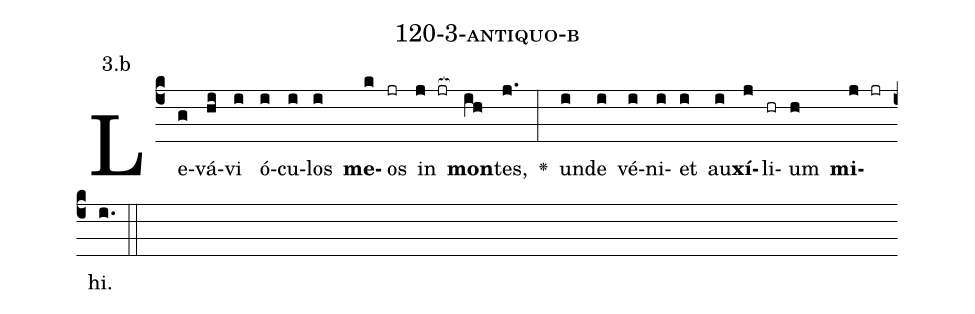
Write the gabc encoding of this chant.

name: 120-3-antiquo-b;
annotation: 3.b;
%%
(c4)Le(g)vá(hi)vi(i) ó(i)cu(i)los(i) <b>me</b>(k)os(jr) in(j jr[ocb:1{]) <b>mon</b>(ih[ocb:0}])tes,(j.) <v>\greheightstar</v>(:) un(i)de(i) vé(i)ni(i)et(i) au(i)<b>xí</b>(j)li(hr)um(h) <b>mi</b>(j jr)hi.(i.) (::)


%E(i) u(i) o(j) u(h) a(j) e.(i.) (::)
